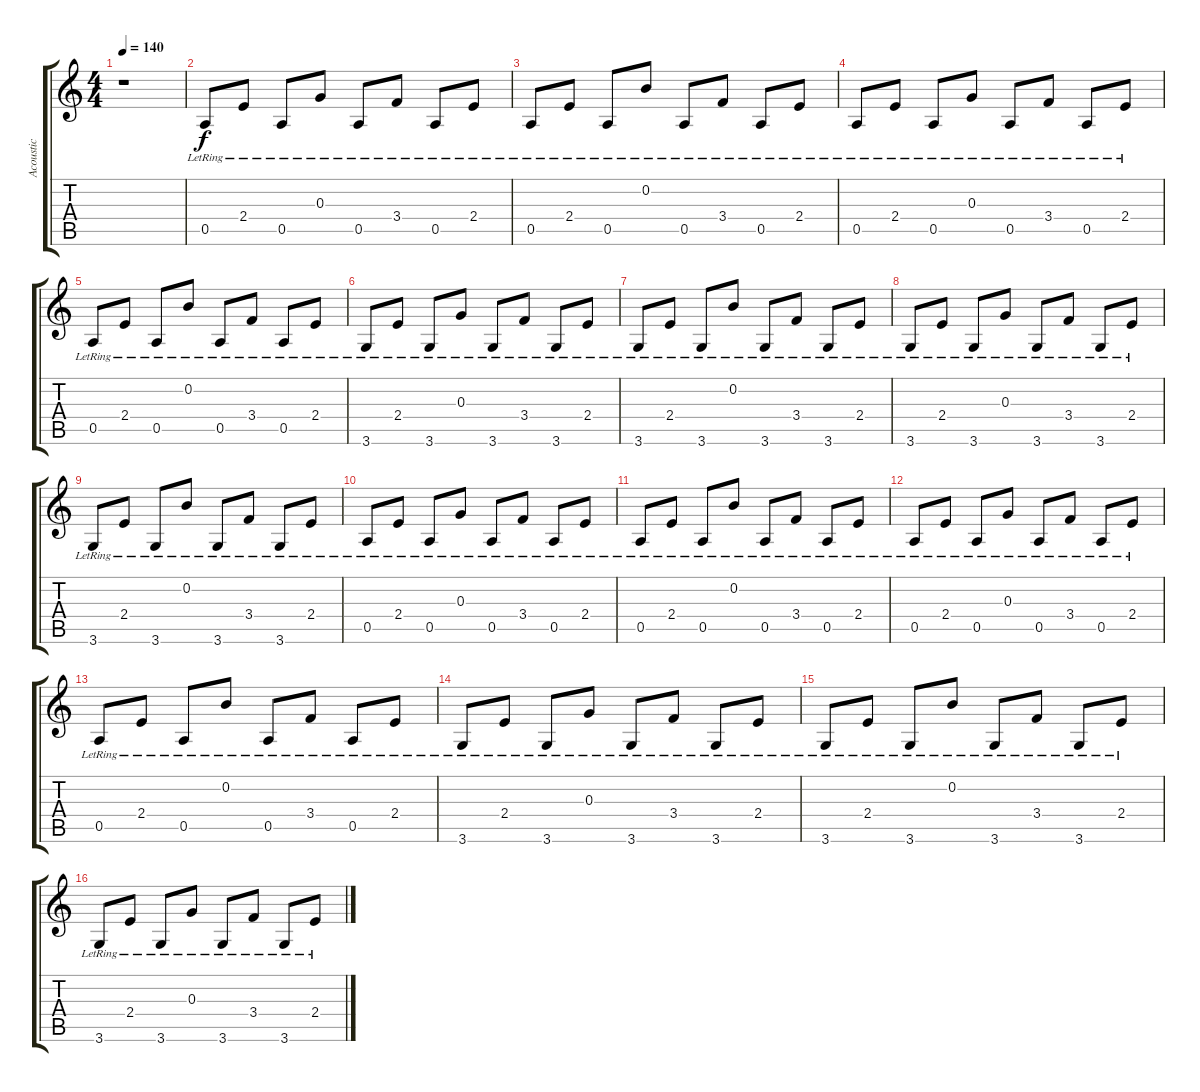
\track ("Acoustic" "Acoustic") {instrument acousticguitarsteel}
\staff {score tabs}
\tuning (E4 B3 G3 D3 A2 E2) {hide}
\ts (4 4)
\tempo 140
\clef g2
\ks c
r.1{dy f instrument acousticguitarsteel} |
0.5{lr}.8 2.4{lr}.8 0.5{lr}.8 0.3{lr}.8 0.5{lr}.8 3.4{lr}.8 0.5{lr}.8 2.4{lr}.8 |
0.5{lr}.8 2.4{lr}.8 0.5{lr}.8 0.2{lr}.8 0.5{lr}.8 3.4{lr}.8 0.5{lr}.8 2.4{lr}.8 |
0.5{lr}.8 2.4{lr}.8 0.5{lr}.8 0.3{lr}.8 0.5{lr}.8 3.4{lr}.8 0.5{lr}.8 2.4{lr}.8 |
0.5{lr}.8 2.4{lr}.8 0.5{lr}.8 0.2{lr}.8 0.5{lr}.8 3.4{lr}.8 0.5{lr}.8 2.4{lr}.8 |
3.6{lr}.8 2.4{lr}.8 3.6{lr}.8 0.3{lr}.8 3.6{lr}.8 3.4{lr}.8 3.6{lr}.8 2.4{lr}.8 |
3.6{lr}.8 2.4{lr}.8 3.6{lr}.8 0.2{lr}.8 3.6{lr}.8 3.4{lr}.8 3.6{lr}.8 2.4{lr}.8 |
3.6{lr}.8 2.4{lr}.8 3.6{lr}.8 0.3{lr}.8 3.6{lr}.8 3.4{lr}.8 3.6{lr}.8 2.4{lr}.8 |
3.6{lr}.8 2.4{lr}.8 3.6{lr}.8 0.2{lr}.8 3.6{lr}.8 3.4{lr}.8 3.6{lr}.8 2.4{lr}.8 |
0.5{lr}.8 2.4{lr}.8 0.5{lr}.8 0.3{lr}.8 0.5{lr}.8 3.4{lr}.8 0.5{lr}.8 2.4{lr}.8 |
0.5{lr}.8 2.4{lr}.8 0.5{lr}.8 0.2{lr}.8 0.5{lr}.8 3.4{lr}.8 0.5{lr}.8 2.4{lr}.8 |
0.5{lr}.8 2.4{lr}.8 0.5{lr}.8 0.3{lr}.8 0.5{lr}.8 3.4{lr}.8 0.5{lr}.8 2.4{lr}.8 |
0.5{lr}.8 2.4{lr}.8 0.5{lr}.8 0.2{lr}.8 0.5{lr}.8 3.4{lr}.8 0.5{lr}.8 2.4{lr}.8 |
3.6{lr}.8 2.4{lr}.8 3.6{lr}.8 0.3{lr}.8 3.6{lr}.8 3.4{lr}.8 3.6{lr}.8 2.4{lr}.8 |
3.6{lr}.8 2.4{lr}.8 3.6{lr}.8 0.2{lr}.8 3.6{lr}.8 3.4{lr}.8 3.6{lr}.8 2.4{lr}.8 |
3.6{lr}.8 2.4{lr}.8 3.6{lr}.8 0.3{lr}.8 3.6{lr}.8 3.4{lr}.8 3.6{lr}.8 2.4{lr}.8
